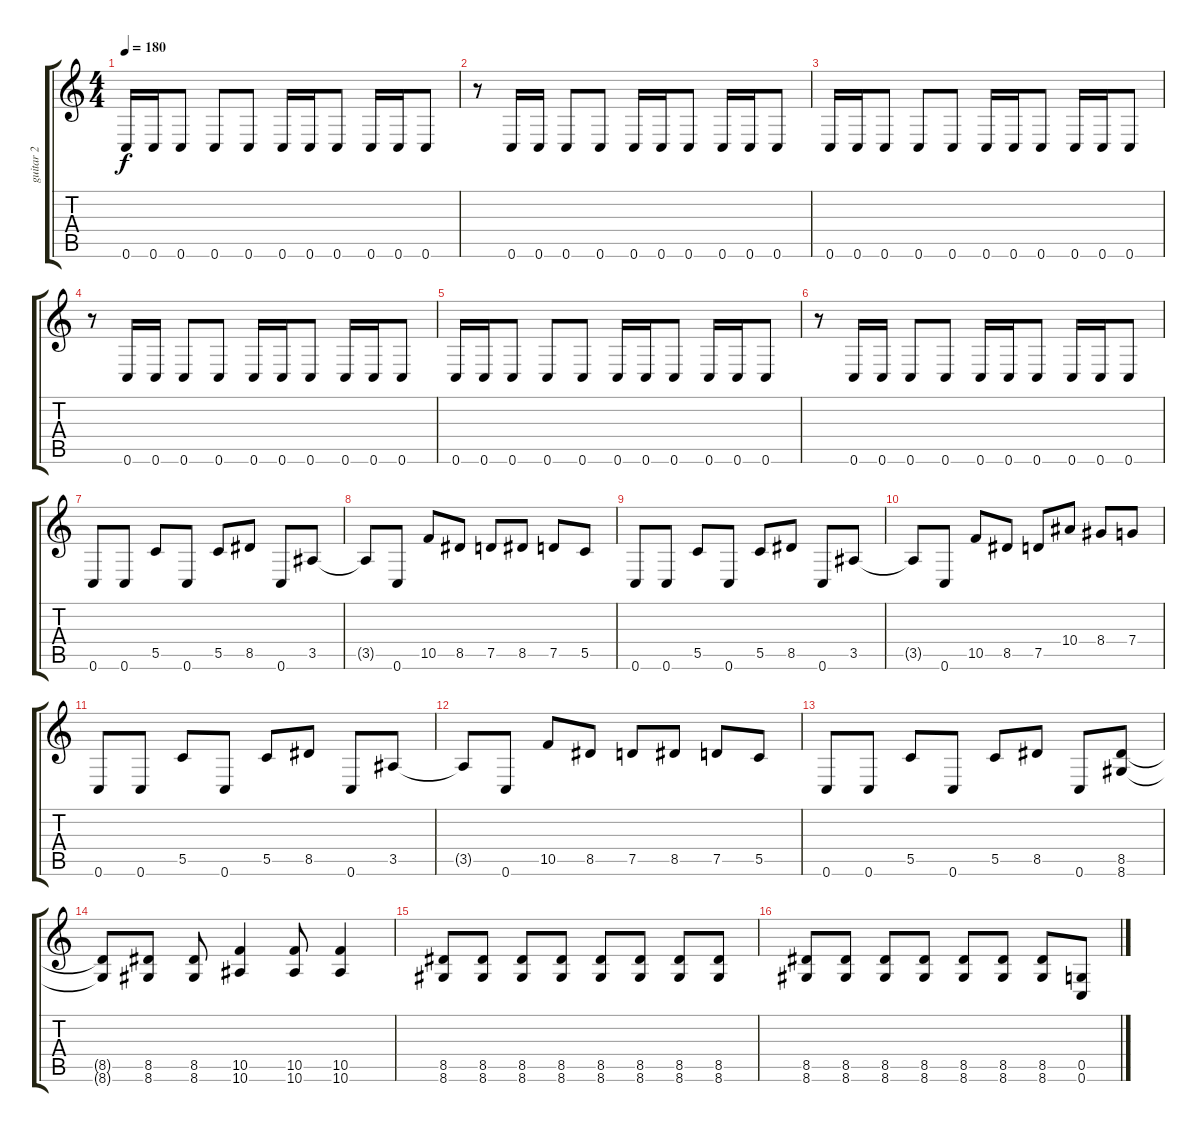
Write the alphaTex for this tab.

\track ("guitar 2" "guitar 2") {instrument overdrivenguitar}
\staff {score tabs}
\tuning (D4 A3 F3 C3 G2 C2) {hide}
\ts (4 4)
\tempo 180
\clef g2
\ks c
0.6.16{dy f} 0.6.16 0.6.8 0.6.8 0.6.8 0.6.16 0.6.16 0.6.8 0.6.16 0.6.16 0.6.8 |
r.8 0.6.16 0.6.16 0.6.8 0.6.8 0.6.16 0.6.16 0.6.8 0.6.16 0.6.16 0.6.8 |
0.6.16 0.6.16 0.6.8 0.6.8 0.6.8 0.6.16 0.6.16 0.6.8 0.6.16 0.6.16 0.6.8 |
r.8 0.6.16 0.6.16 0.6.8 0.6.8 0.6.16 0.6.16 0.6.8 0.6.16 0.6.16 0.6.8 |
0.6.16 0.6.16 0.6.8 0.6.8 0.6.8 0.6.16 0.6.16 0.6.8 0.6.16 0.6.16 0.6.8 |
r.8 0.6.16 0.6.16 0.6.8 0.6.8 0.6.16 0.6.16 0.6.8 0.6.16 0.6.16 0.6.8 |
0.6.8{volume 6} 0.6.8 5.5.8 0.6.8 5.5.8 8.5.8 0.6.8 3.5.8 |
3.5{t}.8 0.6.8 10.5.8 8.5.8 7.5.8 8.5.8 7.5.8 5.5.8 |
0.6.8 0.6.8 5.5.8 0.6.8 5.5.8 8.5.8 0.6.8 3.5.8 |
3.5{t}.8 0.6.8 10.5.8 8.5.8 7.5.8 10.4.8 8.4.8 7.4.8 |
0.6.8 0.6.8 5.5.8 0.6.8 5.5.8 8.5.8 0.6.8 3.5.8 |
3.5{t}.8 0.6.8 10.5.8 8.5.8 7.5.8 8.5.8 7.5.8 5.5.8 |
0.6.8 0.6.8 5.5.8 0.6.8 5.5.8 8.5.8 0.6.8 (8.5 8.6).8 |
(8.5{t} 8.6{t}).8 (8.5 8.6).8 (8.5 8.6).8 (10.5 10.6).4 (10.5 10.6).8 (10.5 10.6).4 |
(8.5 8.6).8{volume 14} (8.5 8.6).8 (8.5 8.6).8 (8.5 8.6).8 (8.5 8.6).8 (8.5 8.6).8 (8.5 8.6).8 (8.5 8.6).8 |
(8.5 8.6).8 (8.5 8.6).8 (8.5 8.6).8 (8.5 8.6).8 (8.5 8.6).8 (8.5 8.6).8 (8.5 8.6).8 (0.5 0.6).8
